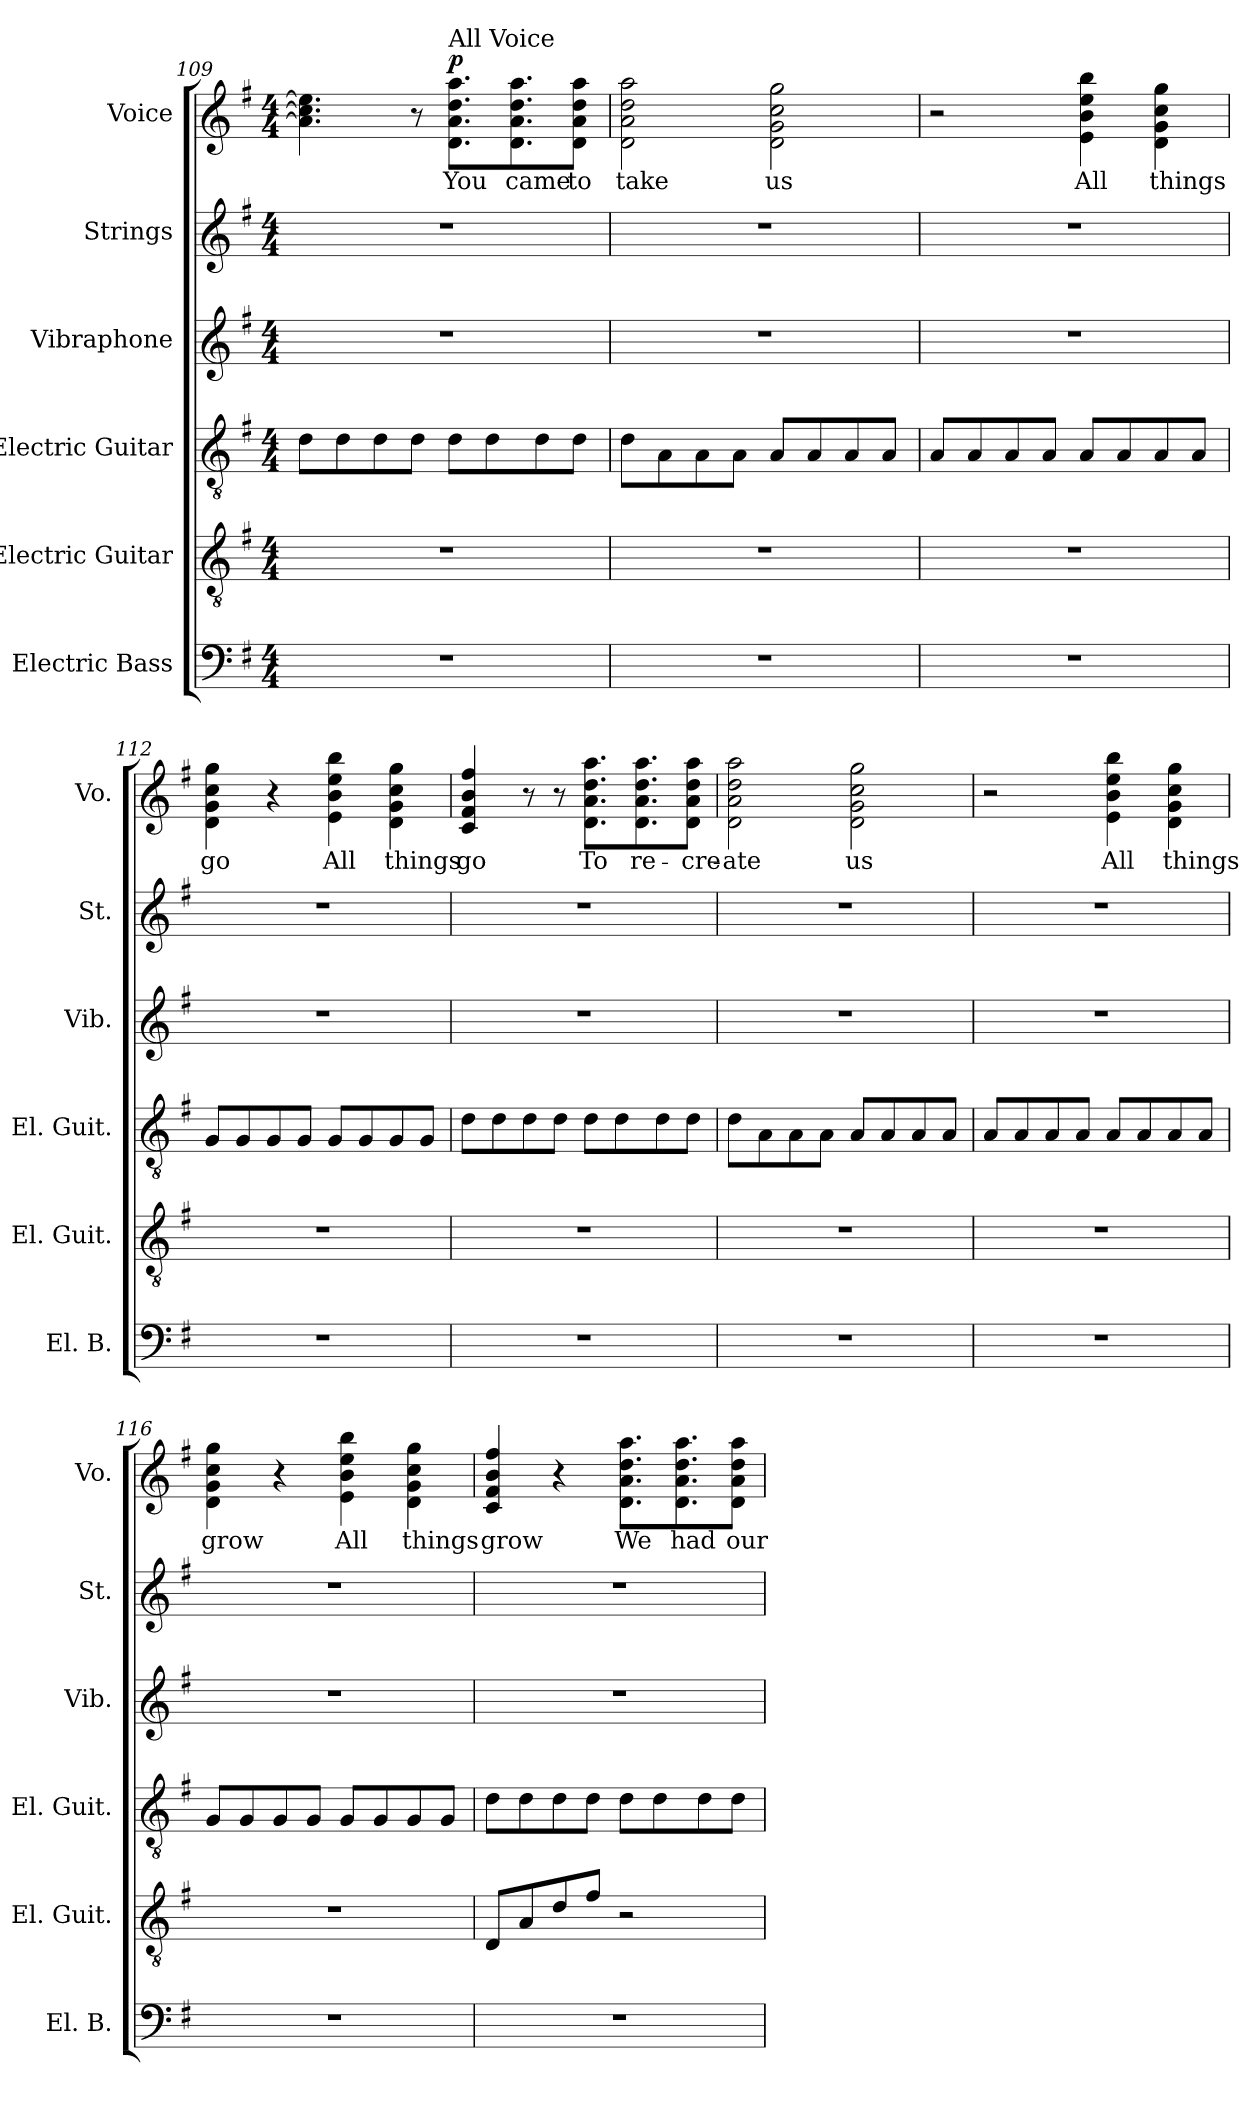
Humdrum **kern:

**kern	**kern	**kern	**kern	**kern	**kern	**text	**dynam
*part6	*part5	*part4	*part3	*part2	*part1	*part1	*part1
*staff6	*staff5	*staff4	*staff3	*staff2	*staff1	*staff1	*staff1
*I"Electric Bass	*I"Electric Guitar	*I"Electric Guitar	*I"Vibraphone	*I"Strings	*I"Voice	*	*
*I'El. B.	*I'El. Guit.	*I'El. Guit.	*I'Vib.	*I'St.	*I'Vo.	*	*
*clefF4	*clefGv2	*clefGv2	*clefG2	*clefG2	*clefG2	*	*
*ITrd7c12	*ITrd7c12	*ITrd7c12	*	*	*	*	*
*k[f#]	*k[f#]	*k[f#]	*k[f#]	*k[f#]	*k[f#]	*	*
*M4/4	*M4/4	*M4/4	*M4/4	*M4/4	*M4/4	*	*
=109	=109	=109	=109	=109	=109	=109	=109
1r	1r	8D\L	1r	1r	4.a\] 4.cc\] 4.ee\]	.	.
.	.	8D\	.	.	.	.	.
.	.	8D\	.	.	.	.	.
.	.	8D\J	.	.	8r	.	.
!	!	!	!	!	!LO:TX:a:t=All Voice	!	!
!	!	!	!	!	!	!LO:LY:b	!LO:DY:b
.	.	8D\L	.	.	8.d\ 8.a\ 8.dd\ 8.aa\L	You	p
.	.	8D\	.	.	.	.	.
!	!	!	!	!	!	!LO:LY:b	!
.	.	.	.	.	8.d\ 8.a\ 8.dd\ 8.aa\	came	.
.	.	8D\	.	.	.	.	.
!	!	!	!	!	!	!LO:LY:b	!
.	.	8D\J	.	.	8d\ 8a\ 8dd\ 8aa\J	to	.
=110	=110	=110	=110	=110	=110	=110	=110
!	!	!	!	!	!	!LO:LY:b	!
1r	1r	8D\L	1r	1r	2d\ 2a\ 2dd\ 2aa\	take	.
.	.	8AA\	.	.	.	.	.
.	.	8AA\	.	.	.	.	.
.	.	8AA\J	.	.	.	.	.
!	!	!	!	!	!	!LO:LY:b	!
.	.	8AA/L	.	.	2d\ 2g\ 2cc\ 2gg\	us	.
.	.	8AA/	.	.	.	.	.
.	.	8AA/	.	.	.	.	.
.	.	8AA/J	.	.	.	.	.
=111	=111	=111	=111	=111	=111	=111	=111
1r	1r	8AA/L	1r	1r	2r	.	.
.	.	8AA/	.	.	.	.	.
.	.	8AA/	.	.	.	.	.
.	.	8AA/J	.	.	.	.	.
!	!	!	!	!	!	!LO:LY:b	!
.	.	8AA/L	.	.	4e\ 4b\ 4ee\ 4bb\	All	.
.	.	8AA/	.	.	.	.	.
!	!	!	!	!	!	!LO:LY:b	!
.	.	8AA/	.	.	4d\ 4g\ 4cc\ 4gg\	things	.
.	.	8AA/J	.	.	.	.	.
!!LO:LB:g=z
=112	=112	=112	=112	=112	=112	=112	=112
!	!	!	!	!	!	!LO:LY:b	!
1r	1r	8GG/L	1r	1r	4d\ 4g\ 4cc\ 4gg\	go	.
.	.	8GG/	.	.	.	.	.
.	.	8GG/	.	.	4r	.	.
.	.	8GG/J	.	.	.	.	.
!	!	!	!	!	!	!LO:LY:b	!
.	.	8GG/L	.	.	4e\ 4b\ 4ee\ 4bb\	All	.
.	.	8GG/	.	.	.	.	.
!	!	!	!	!	!	!LO:LY:b	!
.	.	8GG/	.	.	4d\ 4g\ 4cc\ 4gg\	things	.
.	.	8GG/J	.	.	.	.	.
=113	=113	=113	=113	=113	=113	=113	=113
!	!	!	!	!	!	!LO:LY:b	!
1r	1r	8D\L	1r	1r	4c/ 4f#/ 4b/ 4ff#/	go	.
.	.	8D\	.	.	.	.	.
.	.	8D\	.	.	8r	.	.
.	.	8D\J	.	.	8r	.	.
!	!	!	!	!	!	!LO:LY:b	!
.	.	8D\L	.	.	8.d\ 8.a\ 8.dd\ 8.aa\L	To	.
.	.	8D\	.	.	.	.	.
!	!	!	!	!	!	!LO:LY:b	!
.	.	.	.	.	8.d\ 8.a\ 8.dd\ 8.aa\	re-	.
.	.	8D\	.	.	.	.	.
!	!	!	!	!	!	!LO:LY:b	!
.	.	8D\J	.	.	8d\ 8a\ 8dd\ 8aa\J	-cre-	.
=114	=114	=114	=114	=114	=114	=114	=114
!	!	!	!	!	!	!LO:LY:b	!
1r	1r	8D\L	1r	1r	2d\ 2a\ 2dd\ 2aa\	ate	.
.	.	8AA\	.	.	.	.	.
.	.	8AA\	.	.	.	.	.
.	.	8AA\J	.	.	.	.	.
!	!	!	!	!	!	!LO:LY:b	!
.	.	8AA/L	.	.	2d\ 2g\ 2cc\ 2gg\	us	.
.	.	8AA/	.	.	.	.	.
.	.	8AA/	.	.	.	.	.
.	.	8AA/J	.	.	.	.	.
=115	=115	=115	=115	=115	=115	=115	=115
1r	1r	8AA/L	1r	1r	2r	.	.
.	.	8AA/	.	.	.	.	.
.	.	8AA/	.	.	.	.	.
.	.	8AA/J	.	.	.	.	.
!	!	!	!	!	!	!LO:LY:b	!
.	.	8AA/L	.	.	4e\ 4b\ 4ee\ 4bb\	All	.
.	.	8AA/	.	.	.	.	.
!	!	!	!	!	!	!LO:LY:b	!
.	.	8AA/	.	.	4d\ 4g\ 4cc\ 4gg\	things	.
.	.	8AA/J	.	.	.	.	.
!!LO:PB:g=z
=116	=116	=116	=116	=116	=116	=116	=116
!	!	!	!	!	!	!LO:LY:b	!
1r	1r	8GG/L	1r	1r	4d\ 4g\ 4cc\ 4gg\	grow	.
.	.	8GG/	.	.	.	.	.
.	.	8GG/	.	.	4r	.	.
.	.	8GG/J	.	.	.	.	.
!	!	!	!	!	!	!LO:LY:b	!
.	.	8GG/L	.	.	4e\ 4b\ 4ee\ 4bb\	All	.
.	.	8GG/	.	.	.	.	.
!	!	!	!	!	!	!LO:LY:b	!
.	.	8GG/	.	.	4d\ 4g\ 4cc\ 4gg\	things	.
.	.	8GG/J	.	.	.	.	.
=117	=117	=117	=117	=117	=117	=117	=117
!	!	!	!	!	!	!LO:LY:b	!
1r	8DD/L	8D\L	1r	1r	4c/ 4f#/ 4b/ 4ff#/	grow	.
.	8AA/	8D\	.	.	.	.	.
.	8D/	8D\	.	.	4r	.	.
.	8F#/J	8D\J	.	.	.	.	.
!	!	!	!	!	!	!LO:LY:b	!
.	2r	8D\L	.	.	8.d\ 8.a\ 8.dd\ 8.aa\L	We	.
.	.	8D\	.	.	.	.	.
!	!	!	!	!	!	!LO:LY:b	!
.	.	.	.	.	8.d\ 8.a\ 8.dd\ 8.aa\	had	.
.	.	8D\	.	.	.	.	.
!	!	!	!	!	!	!LO:LY:b	!
.	.	8D\J	.	.	8d\ 8a\ 8dd\ 8aa\J	our	.
=	=	=	=	=	=	=	=
*-	*-	*-	*-	*-	*-	*-	*-
